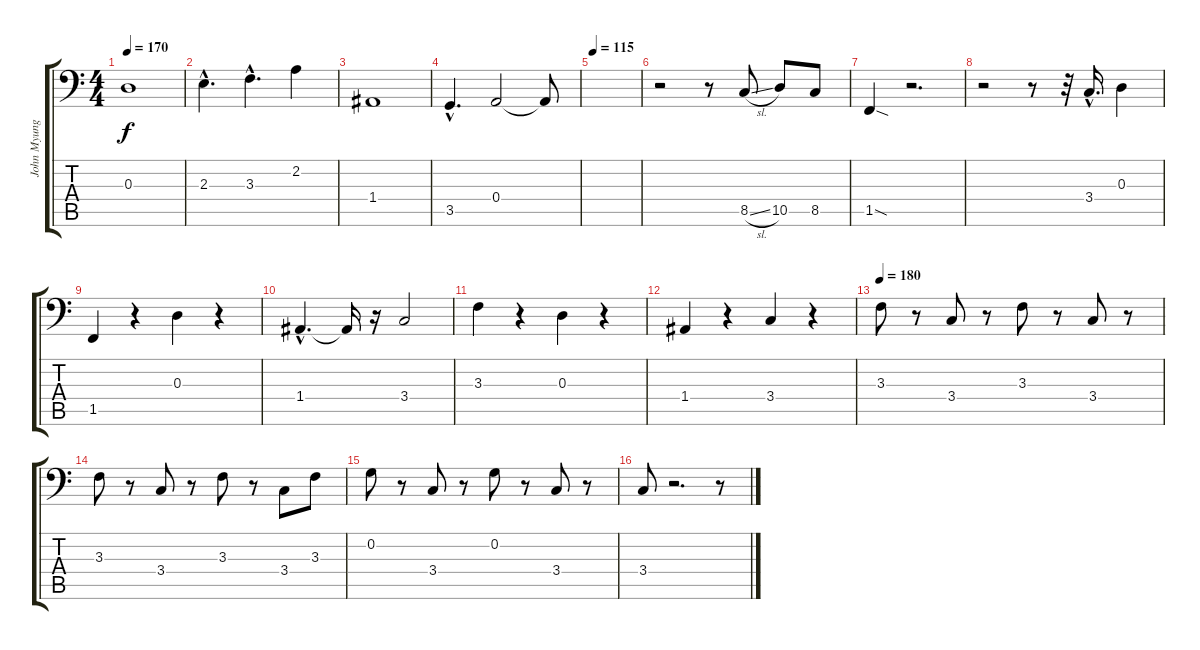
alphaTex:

\track ("John Myung Bass" "John Myung") {instrument electricbasspick}
\staff {score tabs}
\tuning (C3 G2 D2 A1 E1 B0) {hide}
\ts (4 4)
\tempo 170
\clef f4
\ks c
0.3.1{dy f} |
2.3{hac}.4{d} 3.3{hac}.4{d} 2.2.4 |
1.4.1 |
3.5{hac}.4{d} 0.4.2 0.4{t}.8 |
\tempo 115
|
r.2{volume 9} r.8 8.5{sl}.8 10.5.8 8.5.8 |
1.5{sod}.4 r.2{d} |
r.2 r.8 r.32 3.4{hac}.16{d} 0.3.4 |
1.5.4 r.4 0.3.4 r.4 |
1.4{hac}.4{d} 1.4{t}.16 r.16 3.4.2 |
3.3.4 r.4 0.3.4 r.4 |
1.4.4 r.4 3.4.4 r.4 |
\tempo 180
3.3.8 r.8 3.4.8 r.8 3.3.8 r.8 3.4.8 r.8 |
3.3.8 r.8 3.4.8 r.8 3.3.8 r.8 3.4.8 3.3.8 |
0.2.8 r.8 3.4.8 r.8 0.2.8 r.8 3.4.8 r.8 |
3.4.8 r.2{d} r.8
